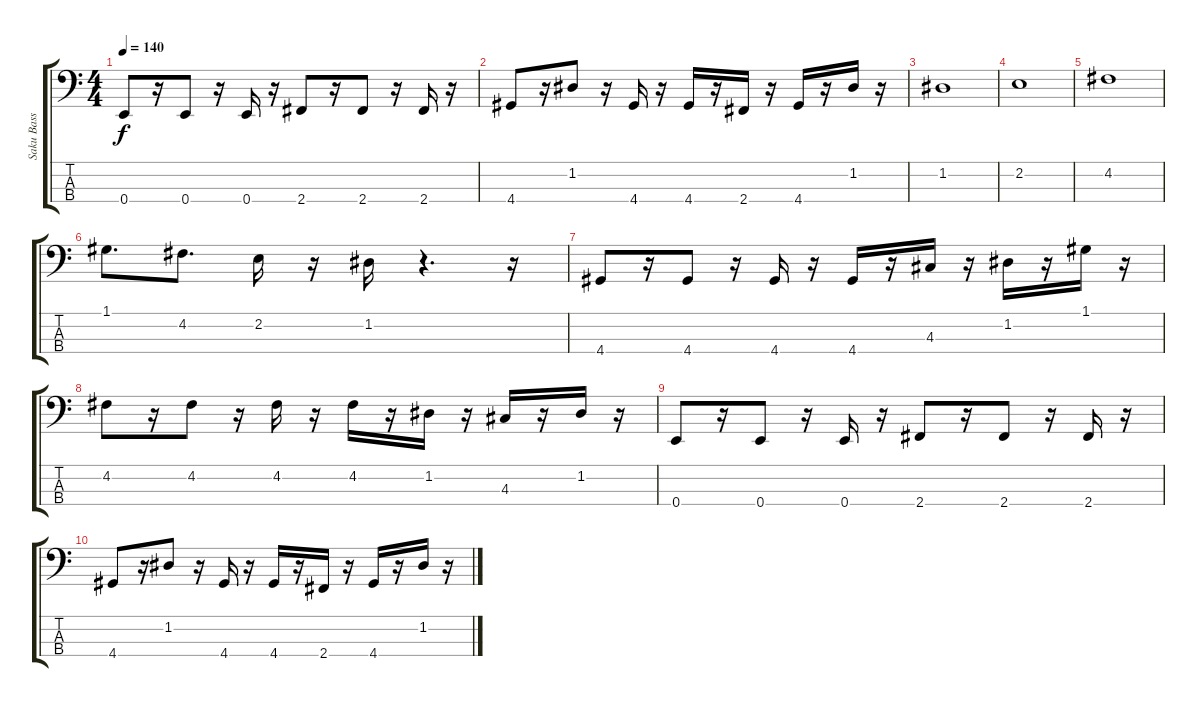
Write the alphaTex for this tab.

\track ("Saku Bass" "Saku Bass") {instrument fretlessbass}
\staff {score tabs}
\tuning (G2 D2 A1 E1) {hide}
\ts (4 4)
\tempo 140
\clef f4
\ks c
0.4.8{dy f} r.16 0.4.8 r.16 0.4.16 r.16 2.4.8 r.16 2.4.8 r.16 2.4.16 r.16 |
4.4.8 r.16 1.2.8 r.16 4.4.16 r.16 4.4.16 r.16 2.4.16 r.16 4.4.16 r.16 1.2.16 r.16 |
1.2.1 |
2.2.1 |
4.2.1 |
1.1.8{d} 4.2.8{d} 2.2.16 r.16 1.2.16 r.4{d} r.16 |
4.4.8 r.16 4.4.8 r.16 4.4.16 r.16 4.4.16 r.16 4.3.16 r.16 1.2.16 r.16 1.1.16 r.16 |
4.2.8 r.16 4.2.8 r.16 4.2.16 r.16 4.2.16 r.16 1.2.16 r.16 4.3.16 r.16 1.2.16 r.16 |
0.4.8 r.16 0.4.8 r.16 0.4.16 r.16 2.4.8 r.16 2.4.8 r.16 2.4.16 r.16 |
4.4.8 r.16 1.2.8 r.16 4.4.16 r.16 4.4.16 r.16 2.4.16 r.16 4.4.16 r.16 1.2.16 r.16
